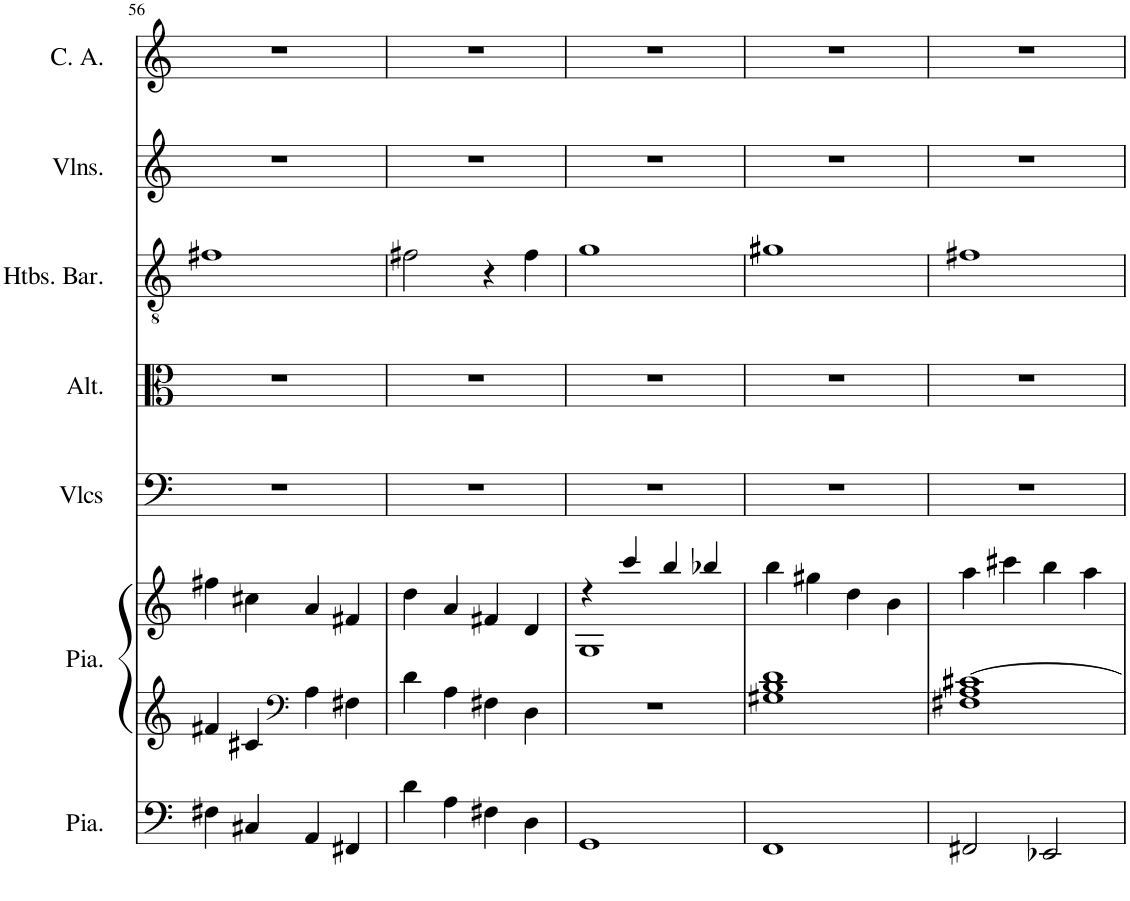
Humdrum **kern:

**kern	**kern	**kern	**kern	**kern	**kern	**kern	**kern
*part7	*part6	*part6	*part5	*part4	*part3	*part2	*part1
*staff8	*staff7	*staff6	*staff5	*staff4	*staff3	*staff2	*staff1
*I"Piano, Pedals	*I"Piano, Organ	*	*I"Violoncelles, Bass	*I"Altos, Tenor	*I"Hautbois Baryton, Alto	*I"Violons, Soprano	*I"Cor anglais, Baritone solo
*I'Pia.	*I'Pia.	*	*I'Vlcs	*I'Alt.	*I'Htbs. Bar.	*I'Vlns.	*I'C. A.
!!LO:PB:g=z
*clefF4	*clefG2	*clefG2	*clefF4	*clefC3	*clefGv2	*clefG2	*clefG2
*	*	*	*	*	*	*	*Trd4c7
*k[]	*k[]	*k[]	*k[]	*k[]	*k[]	*k[]	*k[]
*M4/4	*M4/4	*M4/4	*M4/4	*M4/4	*M4/4	*M4/4	*M4/4
=56	=56	=56	=56	=56	=56	=56	=56
4F#X\	4f#X/	4ff#X\	1r	1r	1f#X	1r	1r
4C#X/	4c#X/	4cc#X\	.	.	.	.	.
*	*clefF4	*	*	*	*	*	*
4AA/	4A\	4a/	.	.	.	.	.
4FF#X/	4F#X\	4f#X/	.	.	.	.	.
=57	=57	=57	=57	=57	=57	=57	=57
4d\	4d\	4dd\	1r	1r	2f#X\	1r	1r
4A\	4A\	4a/	.	.	.	.	.
4F#X\	4F#X\	4f#X/	.	.	4r	.	.
4D\	4D\	4d/	.	.	4f#\	.	.
=58	=58	=58	=58	=58	=58	=58	=58
*	*	*^	*	*	*	*	*
1GG	1r	4r	1G	1r	1r	1g	1r	1r
.	.	4ccc/	.	.	.	.	.	.
.	.	4bb/	.	.	.	.	.	.
.	.	4bb-X/	.	.	.	.	.	.
*	*	*v	*v	*	*	*	*	*
=59	=59	=59	=59	=59	=59	=59	=59
1FF	1G#X 1B 1d	4bb\	1r	1r	1g#X	1r	1r
.	.	4gg#X\	.	.	.	.	.
.	.	4dd\	.	.	.	.	.
.	.	4b\	.	.	.	.	.
=60	=60	=60	=60	=60	=60	=60	=60
*	*^	*	*	*	*	*	*
2FF#X/	[1c#X	1F#X 1A	4aa\	1r	1r	1f#X	1r	1r
.	.	.	4ccc#X\	.	.	.	.	.
2EE-X/	.	.	4bb\	.	.	.	.	.
.	.	.	4aa\	.	.	.	.	.
*	*v	*v	*	*	*	*	*	*
=	=	=	=	=	=	=	=
*-	*-	*-	*-	*-	*-	*-	*-
